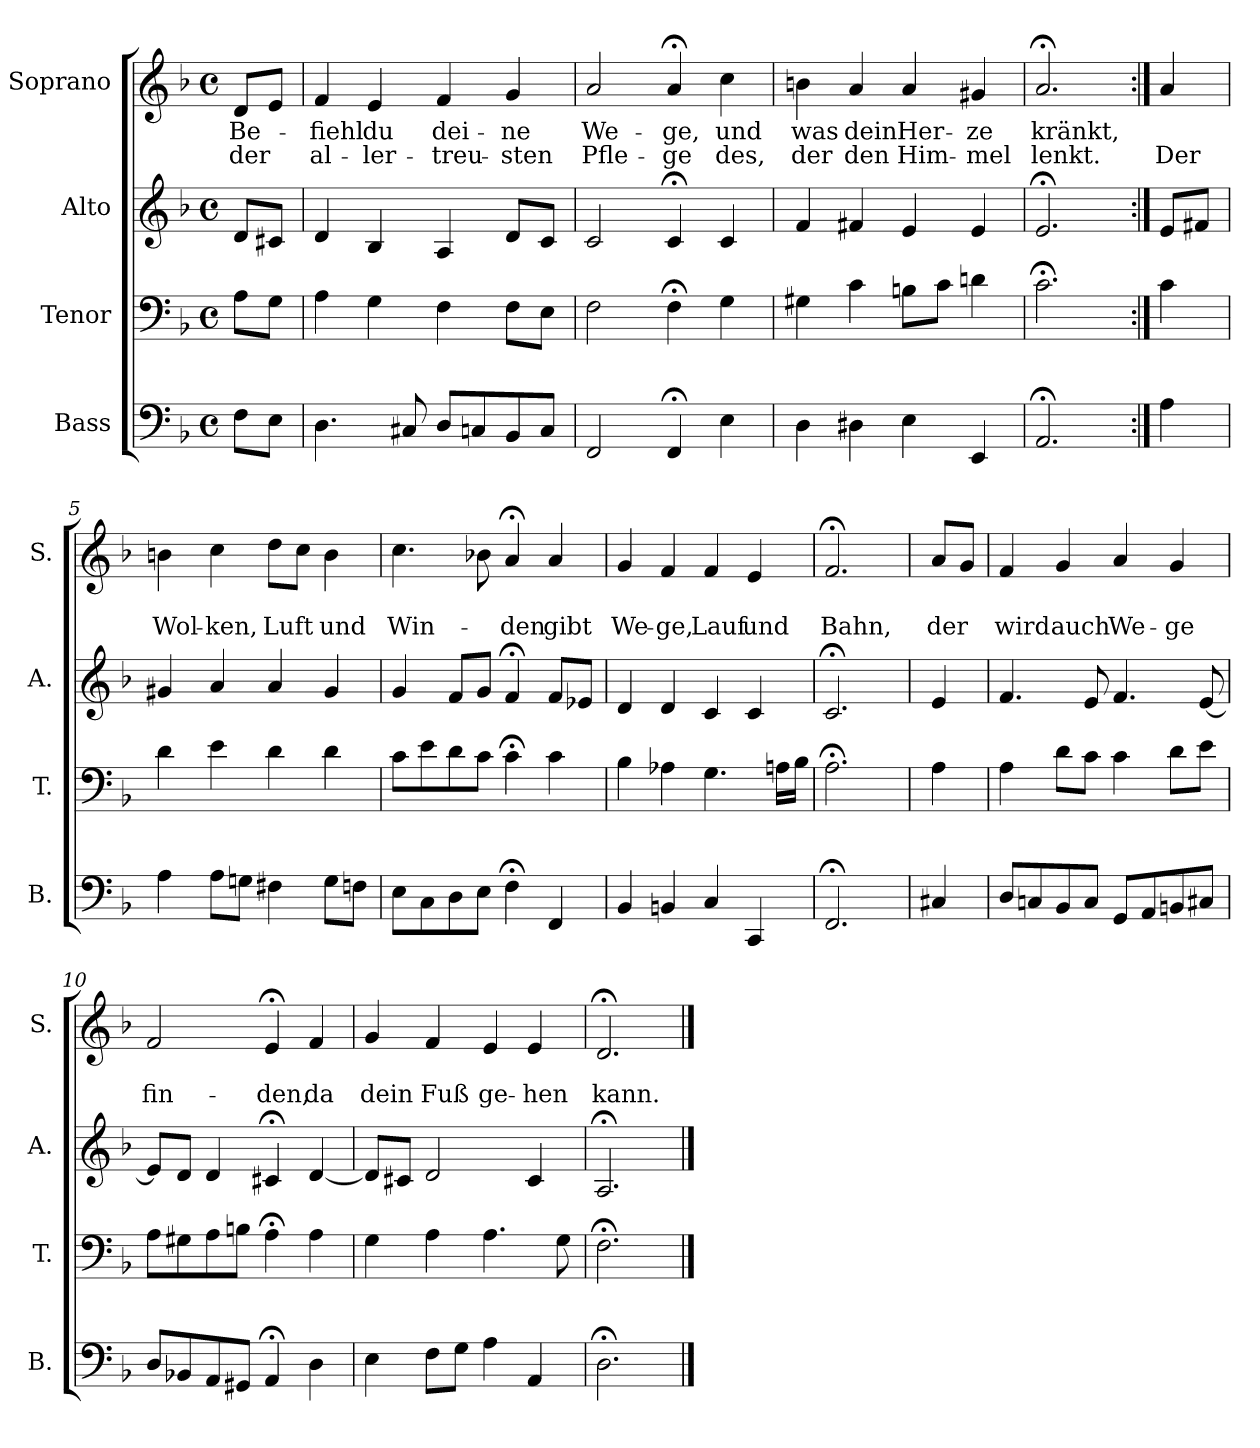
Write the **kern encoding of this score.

**kern	**kern	**kern	**kern	**text	**text
*part4	*part3	*part2	*part1	*part1	*part1
*staff4	*staff3	*staff2	*staff1	*staff1	*staff1
*I"Bass	*I"Tenor	*I"Alto	*I"Soprano	*	*
*I'B.	*I'T.	*I'A.	*I'S.	*	*
*clefF4	*clefF4	*clefG2	*clefG2	*	*
*k[b-]	*k[b-]	*k[b-]	*k[b-]	*	*
*d:	*d:	*d:	*d:	*	*
*M4/4	*M4/4	*M4/4	*M4/4	*	*
*met(c)	*met(c)	*met(c)	*met(c)	*	*
=	=	=	=	=	=
8F\L	8A\L	8d/L	8d/L	Be-	der
8E\J	8G\J	8c#X/J	8e/J	.	.
=1	=1	=1	=1	=1	=1
4.D\	4A\	4d/	4f/	-fiehl	al-
.	4G\	4B-/	4e/	du	-ler-
8C#X/	.	.	.	.	.
8D/L	4F\	4A/	4f/	dei-	-treu-
8Cn/	.	.	.	.	.
8BB-/	8F\L	8d/L	4g/	-ne	-sten
8C/J	8E\J	8c/J	.	.	.
=2	=2	=2	=2	=2	=2
2FF/	2F\	2c/	2a/	We-	Pfle-
4FF;</	4F;<\	4c;</	4a;</	-ge,	-ge
4E\	4G\	4c/	4cc\	und	des,
=3	=3	=3	=3	=3	=3
4D\	4G#X\	4f/	4bn\	was	der
4D#X\	4c\	4f#X/	4a/	dein	den
4E\	8Bn\L	4e/	4a/	Her-	Him-
.	8c\J	.	.	.	.
4EE/	4dn\	4e/	4g#X/	-ze	-mel
=4	=4	=4	=4	=4	=4
2.AA;</	2.c;<\	2.e;</	2.a;</	kränkt,	lenkt.
!!LO:LB:g=z
=4a:|!	=4a:|!	=4a:|!	=4a:|!	=4a:|!	=4a:|!
4A\	4c\	8e/L	4a/	.	Der
.	.	8f#X/J	.	.	.
=5	=5	=5	=5	=5	=5
4A\	4d\	4g#X/	4bn\	.	Wol-
8A\L	4e\	4a/	4cc\	.	-ken,
8Gn\J	.	.	.	.	.
4F#X\	4d\	4a/	8dd\L	.	Luft
.	.	.	8cc\J	.	.
8G\L	4d\	4g#/	4b\	.	und
8Fn\J	.	.	.	.	.
=6	=6	=6	=6	=6	=6
8E\L	8c\L	4g/	4.cc\	.	Win-
8C\	8e\	.	.	.	.
8D\	8d\	8f/L	.	.	.
8E\J	8c\J	8g/J	8b-X\	.	.
4F;<\	4c;<\	4f;</	4a;</	.	-den
4FF/	4c\	8f/L	4a/	.	gibt
.	.	8e-X/J	.	.	.
=7	=7	=7	=7	=7	=7
4BB-/	4B-\	4d/	4g/	.	We-
4BBn/	4A-X\	4d/	4f/	.	-ge,
4C/	4.G\	4c/	4f/	.	Lauf
4CC/	.	4c/	4e/	.	und
.	16An\LL	.	.	.	.
.	16B-\JJ	.	.	.	.
=8	=8	=8	=8	=8	=8
2.FF;</	2.A;<\	2.c;</	2.f;</	.	Bahn,
!!LO:PB:g=z
=8a	=8a	=8a	=8a	=8a	=8a
4C#X/	4A\	4e/	8a/L	.	der
.	.	.	8g/J	.	.
=9	=9	=9	=9	=9	=9
8D/L	4A\	4.f/	4f/	.	wird
8Cn/	.	.	.	.	.
8BB-/	8d\L	.	4g/	.	auch
8C/J	8c\J	8e/	.	.	.
8GG/L	4c\	4.f/	4a/	.	We-
8AA/	.	.	.	.	.
8BBn/	8d\L	.	4g/	.	-ge
8C#X/J	8e\J	[8e/	.	.	.
=10	=10	=10	=10	=10	=10
8D/L	8A\L	8e/L]	2f/	.	fin-
8BB-X/	8G#X\	8d/J	.	.	.
8AA/	8A\	4d/	.	.	.
8GG#X/J	8Bn\J	.	.	.	.
4AA;</	4A;<\	4c#X;</	4e;</	.	-den,
4D\	4A\	[4d/	4f/	.	da
=11	=11	=11	=11	=11	=11
4E\	4G\	8d/L]	4g/	.	dein
.	.	8c#X/J	.	.	.
8F\L	4A\	2d/	4f/	.	Fuß
8G\J	.	.	.	.	.
4A\	4.A\	.	4e/	.	ge-
4AA/	.	4c#/	4e/	.	-hen
.	8G\	.	.	.	.
=12	=12	=12	=12	=12	=12
2.D;<\	2.F;<\	2.A;</	2.d;</	.	kann.
==	==	==	==	==	==
*-	*-	*-	*-	*-	*-
